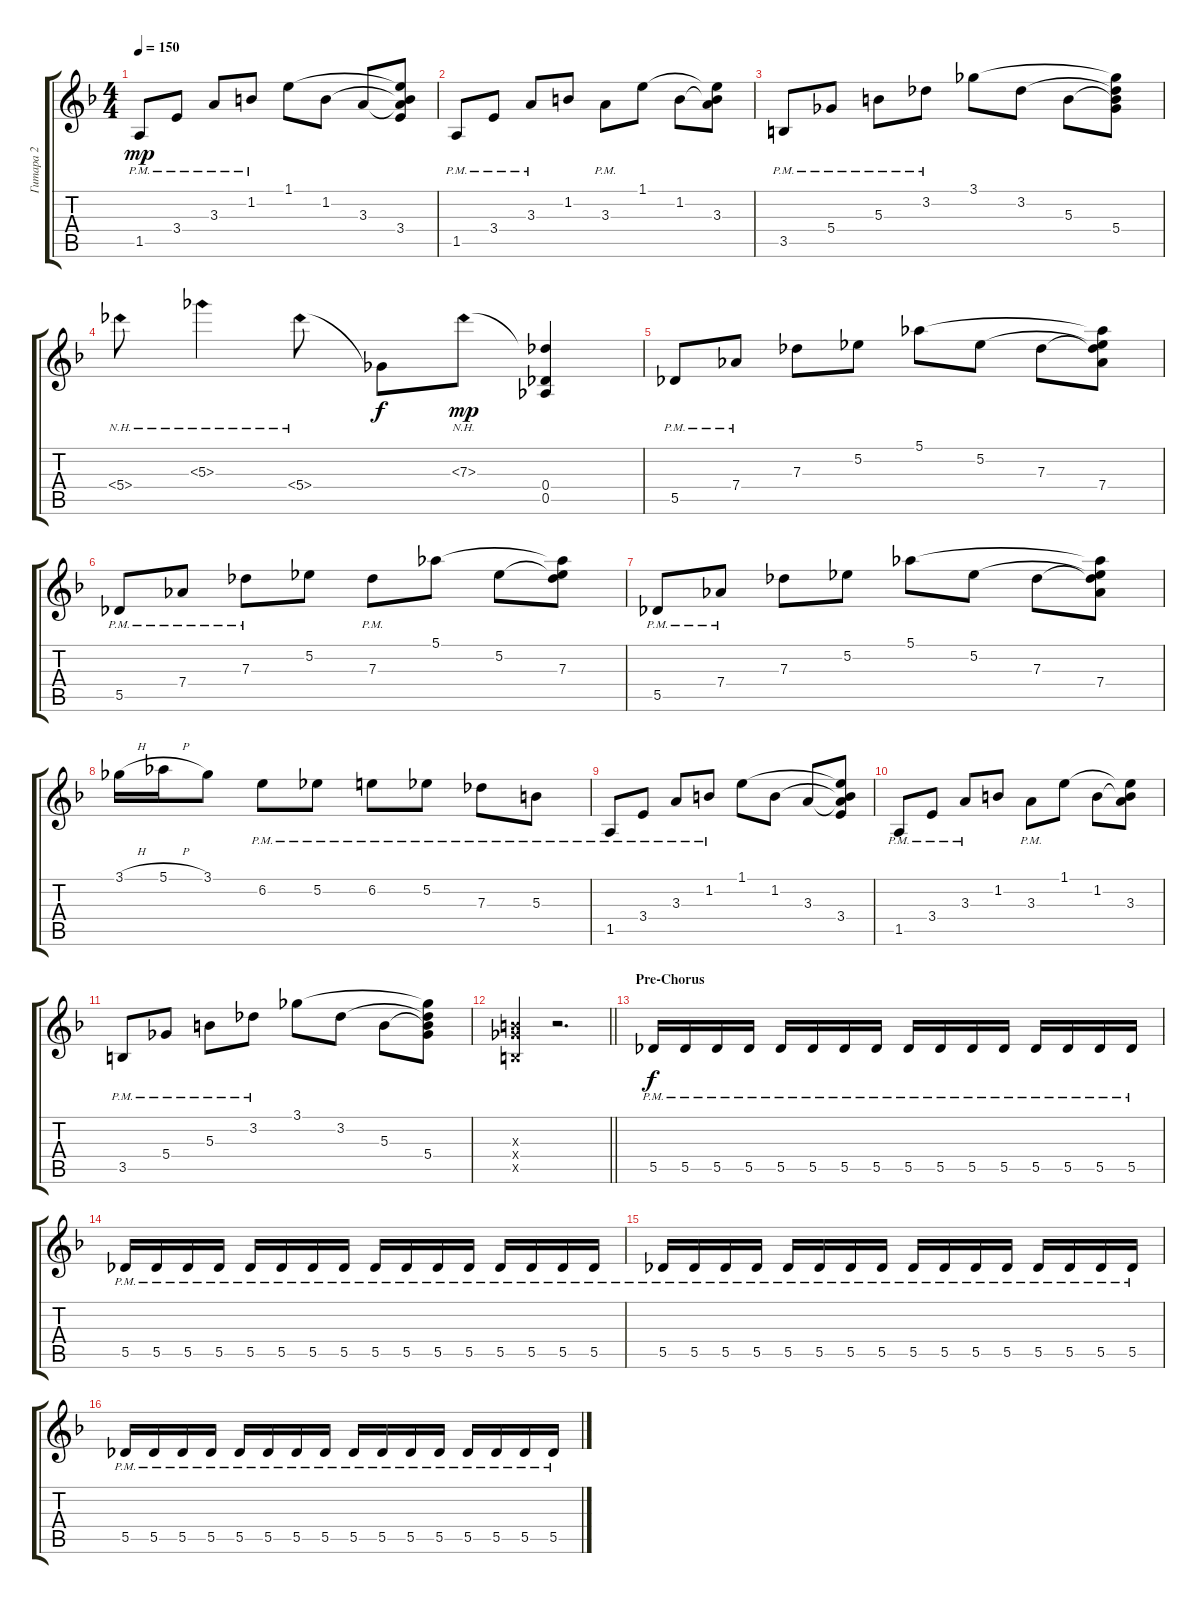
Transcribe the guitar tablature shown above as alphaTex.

\track ("Гитара 2" "Гитара 2") {instrument distortionguitar}
\staff {score tabs}
\tuning (Eb4 Bb3 Gb3 Db3 Ab2 Eb2) {hide}
\ts (4 4)
\tempo 150
\clef g2
\ks dminor
1.5{pm}.8{dy mp} 3.4{pm}.8 3.3{pm}.8 1.2{pm}.8 1.1.8 1.2.8 3.3.8 (1.1{t} 1.2{t} 3.3{t} 3.4).8 |
1.5{pm}.8 3.4{pm}.8 3.3{pm}.8 1.2.8 3.3{pm}.8 1.1.8 1.2.8 (1.1{t} 1.2{t} 3.3).8 |
3.5{pm}.8 5.4{pm}.8 5.3{pm}.8 3.2{pm}.8 3.1.8 3.2.8 5.3.8 (3.1{t} 3.2{t} 5.3{t} 5.4).8 |
5.4{nh}.8 5.3{nh}.4 5.4{nh}.8 5.4{t}.8{dy f} 7.3{nh}.8{dy mp} (7.3{t} 0.4 0.5).4 |
5.5{pm}.8 7.4{pm}.8 7.3.8 5.2.8 5.1.8 5.2.8 7.3.8 (5.1{t} 5.2{t} 7.3{t} 7.4).8 |
5.5{pm}.8 7.4{pm}.8 7.3{pm}.8 5.2.8 7.3{pm}.8 5.1.8 5.2.8 (5.1{t} 5.2{t} 7.3).8 |
5.5{pm}.8 7.4{pm}.8 7.3.8 5.2.8 5.1.8 5.2.8 7.3.8 (5.1{t} 5.2{t} 7.3{t} 7.4).8 |
3.1{h}.16 5.1{h}.16 3.1.8 6.2{pm}.8 5.2{pm}.8 6.2{pm}.8 5.2{pm}.8 7.3{pm}.8 5.3{pm}.8 |
1.5{pm}.8 3.4{pm}.8 3.3{pm}.8 1.2{pm}.8 1.1.8 1.2.8 3.3.8 (1.1{t} 1.2{t} 3.3{t} 3.4).8 |
1.5{pm}.8 3.4{pm}.8 3.3{pm}.8 1.2.8 3.3{pm}.8 1.1.8 1.2.8 (1.1{t} 1.2{t} 3.3).8 |
3.5{pm}.8 5.4{pm}.8 5.3{pm}.8 3.2{pm}.8 3.1.8 3.2.8 5.3.8 (3.1{t} 3.2{t} 5.3{t} 5.4).8 |
\barLineRight lightlight
(5.3{x} 5.4{x} 3.5{x}).4 r.2{d} |
\section ("" "Pre-Chorus")
5.5{pm}.16{dy f} 5.5{pm}.16 5.5{pm}.16 5.5{pm}.16 5.5{pm}.16 5.5{pm}.16 5.5{pm}.16 5.5{pm}.16 5.5{pm}.16 5.5{pm}.16 5.5{pm}.16 5.5{pm}.16 5.5{pm}.16 5.5{pm}.16 5.5{pm}.16 5.5{pm}.16 |
5.5{pm}.16 5.5{pm}.16 5.5{pm}.16 5.5{pm}.16 5.5{pm}.16 5.5{pm}.16 5.5{pm}.16 5.5{pm}.16 5.5{pm}.16 5.5{pm}.16 5.5{pm}.16 5.5{pm}.16 5.5{pm}.16 5.5{pm}.16 5.5{pm}.16 5.5{pm}.16 |
5.5{pm}.16 5.5{pm}.16 5.5{pm}.16 5.5{pm}.16 5.5{pm}.16 5.5{pm}.16 5.5{pm}.16 5.5{pm}.16 5.5{pm}.16 5.5{pm}.16 5.5{pm}.16 5.5{pm}.16 5.5{pm}.16 5.5{pm}.16 5.5{pm}.16 5.5{pm}.16 |
5.5{pm}.16 5.5{pm}.16 5.5{pm}.16 5.5{pm}.16 5.5{pm}.16 5.5{pm}.16 5.5{pm}.16 5.5{pm}.16 5.5{pm}.16 5.5{pm}.16 5.5{pm}.16 5.5{pm}.16 5.5{pm}.16 5.5{pm}.16 5.5{pm}.16 5.5{pm}.16
